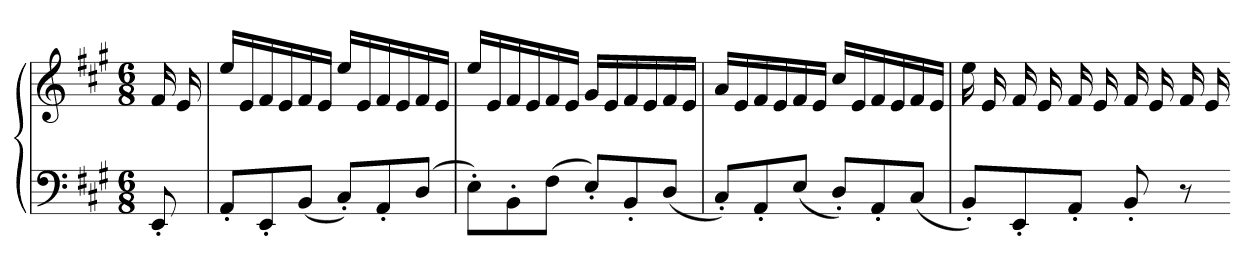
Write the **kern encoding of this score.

**kern	**kern
*part1	*part1
*staff2	*staff1
*clefF4	*clefG2
*k[f#c#g#]	*k[f#c#g#]
*A:	*A:
*M6/8	*M6/8
=	=
8EE'	16f#
.	16e
=414	=414
8AA'L	16eeLL
.	16e
8EE'	16f#
.	16e
(8BBJ	16f#
.	16eJJ
8C#'L)	16eeLL
.	16e
8AA'	16f#
.	16e
(8DJ	16f#
.	16eJJ
=415	=415
8E'L)	16eeLL
.	16e
8BB'	16f#
.	16e
(8F#J	16f#
.	16eJJ
8E'L)	16g#LL
.	16e
8BB'	16f#
.	16e
(8DJ	16f#
.	16eJJ
=416	=416
8C#'L)	16aLL
.	16e
8AA'	16f#
.	16e
(8EJ	16f#
.	16eJJ
8D'L)	16cc#LL
.	16e
8AA'	16f#
.	16e
(8C#J	16f#
.	16eJJ
=417	=417
8BB'L)	16ee
.	16e
8EE'	16f#
.	16e
8AA'J	16f#
.	16e
8BB'	16f#
.	16e
8r	16f#
.	16e
=-	=-
*-	*-
